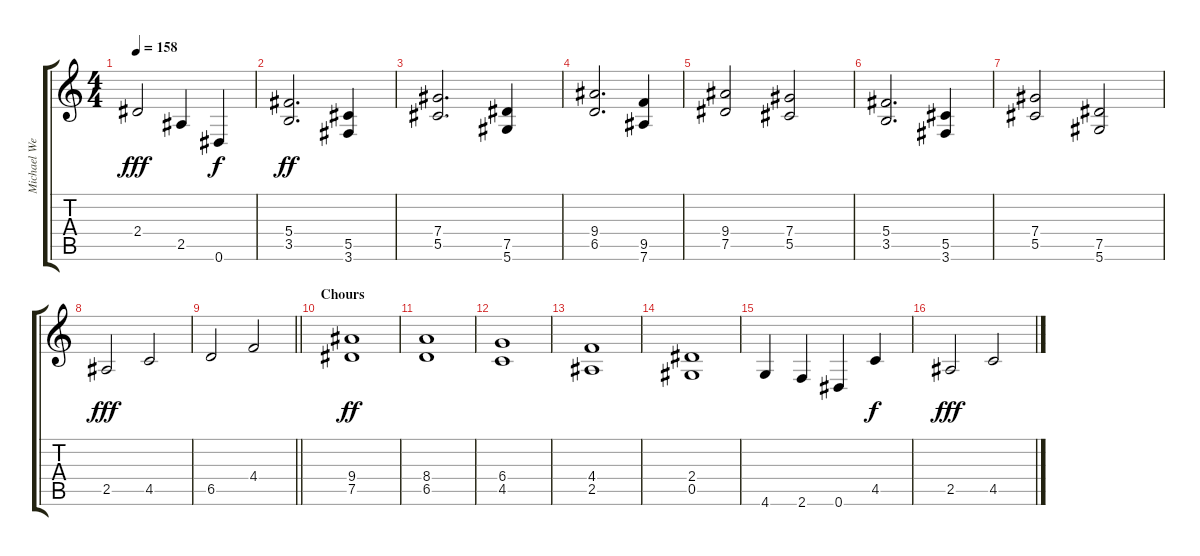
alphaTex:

\track ("Michael Weikath" "Michael We") {instrument distortionguitar}
\staff {score tabs}
\tuning (Eb4 Bb3 Gb3 Db3 Ab2 Eb2) {hide}
\ts (4 4)
\tempo 158
\clef g2
\ks c
2.4.2{dy fff} 2.5.4 0.6.4{dy f} |
(5.4 3.5).2{d dy ff} (5.5 3.6).4 |
(7.4 5.5).2{d} (7.5 5.6).4 |
(9.4 6.5).2{d} (9.5 7.6).4 |
(9.4 7.5).2 (7.4 5.5).2 |
(5.4 3.5).2{d} (5.5 3.6).4 |
(7.4 5.5).2 (7.5 5.6).2 |
2.5.2{dy fff} 4.5.2 |
\barLineRight lightlight
6.5.2 4.4.2 |
\section ("" "Chours")
(9.4 7.5).1{dy ff} |
(8.4 6.5).1 |
(6.4 4.5).1 |
(4.4 2.5).1 |
(2.4 0.5).1 |
4.6.4 2.6.4 0.6.4 4.5.4{dy f} |
2.5.2{dy fff} 4.5.2
